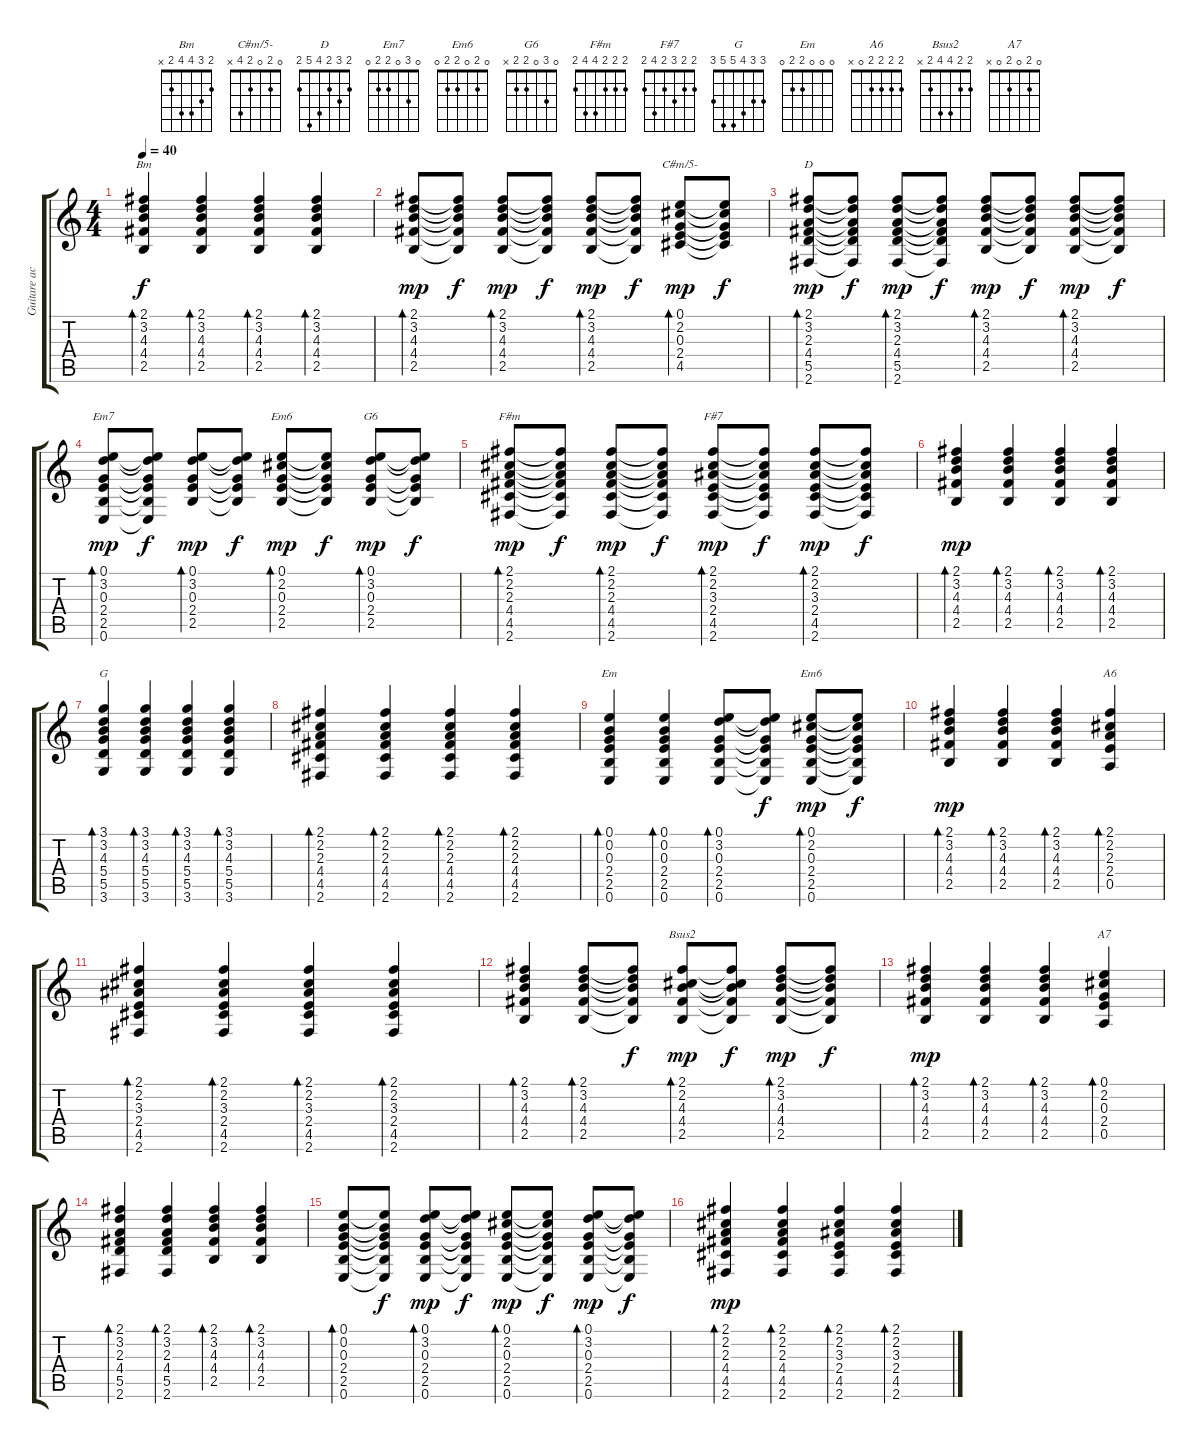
\track ("Guitare accompagnement" "Guitare ac") {instrument acousticguitarnylon}
\staff {score tabs}
\tuning (E4 B3 G3 D3 A2 E2) {hide}
\chord ("Bm" 2 3 4 4 2 x)
\chord ("C#m/5-" 0 2 0 2 4 x)
\chord ("D" 2 3 2 4 5 2)
\chord ("Em7" 0 3 0 2 2 0)
\chord ("Em6" 0 2 0 2 2 x)
\chord ("G6" 0 3 0 2 2 x)
\chord ("F#m" 2 2 2 4 4 2)
\chord ("F#7" 2 2 3 2 4 2)
\chord ("G" 3 3 4 5 5 3)
\chord ("Em" 0 0 0 2 2 0)
\chord ("Em6" 0 2 0 2 2 0)
\chord ("A6" 2 2 2 2 0 x)
\chord ("Bsus2" 2 2 4 4 2 x)
\chord ("A7" 0 2 0 2 0 x)
\ts (4 4)
\tempo 40
\clef g2
\ks c
(2.1 3.2 4.3 4.4 2.5).4{bd 60 ch "Bm" dy f instrument acousticguitarnylon} (2.1 3.2 4.3 4.4 2.5).4{bd 60} (2.1 3.2 4.3 4.4 2.5).4{bd 60} (2.1 3.2 4.3 4.4 2.5).4{bd 60} |
(2.1 3.2 4.3 4.4 2.5).8{bd 60 dy mp} (2.1{t} 3.2{t} 4.3{t} 4.4{t} 2.5{t}).8{dy f} (2.1 3.2 4.3 4.4 2.5).8{bd 60 dy mp} (2.1{t} 3.2{t} 4.3{t} 4.4{t} 2.5{t}).8{dy f} (2.1 3.2 4.3 4.4 2.5).8{bd 60 dy mp} (2.1{t} 3.2{t} 4.3{t} 4.4{t} 2.5{t}).8{dy f} (0.1 2.2 0.3 2.4 4.5).8{bd 60 ch "C#m/5-" dy mp} (0.1{t} 2.2{t} 0.3{t} 2.4{t} 4.5{t}).8{dy f} |
(2.1 3.2 2.3 4.4 5.5 2.6).8{bd 60 ch "D" dy mp} (2.1{t} 3.2{t} 2.3{t} 4.4{t} 5.5{t} 2.6{t}).8{dy f} (2.1 3.2 2.3 4.4 5.5 2.6).8{bd 60 dy mp} (2.1{t} 3.2{t} 2.3{t} 4.4{t} 5.5{t} 2.6{t}).8{dy f} (2.1 3.2 4.3 4.4 2.5).8{bd 60 dy mp} (2.1{t} 3.2{t} 4.3{t} 4.4{t} 2.5{t}).8{dy f} (2.1 3.2 4.3 4.4 2.5).8{bd 60 dy mp} (2.1{t} 3.2{t} 4.3{t} 4.4{t} 2.5{t}).8{dy f} |
(0.1 3.2 0.3 2.4 2.5 0.6).8{bd 60 ch "Em7" dy mp} (0.1{t} 3.2{t} 0.3{t} 2.4{t} 2.5{t} 0.6{t}).8{dy f} (0.1 3.2 0.3 2.4 2.5).8{bd 60 dy mp} (0.1{t} 3.2{t} 0.3{t} 2.4{t} 2.5{t}).8{dy f} (0.1 2.2 0.3 2.4 2.5).8{bd 60 ch "Em6" dy mp} (0.1{t} 2.2{t} 0.3{t} 2.4{t} 2.5{t}).8{dy f} (0.1 3.2 0.3 2.4 2.5).8{bd 60 ch "G6" dy mp} (0.1{t} 3.2{t} 0.3{t} 2.4{t} 2.5{t}).8{dy f} |
(2.1 2.2 2.3 4.4 4.5 2.6).8{bd 60 ch "F#m" dy mp} (2.1{t} 2.2{t} 2.3{t} 4.4{t} 4.5{t} 2.6{t}).8{dy f} (2.1 2.2 2.3 4.4 4.5 2.6).8{bd 60 dy mp} (2.1{t} 2.2{t} 2.3{t} 4.4{t} 4.5{t} 2.6{t}).8{dy f} (2.1 2.2 3.3 2.4 4.5 2.6).8{bd 60 ch "F#7" dy mp} (2.1{t} 2.2{t} 3.3{t} 2.4{t} 4.5{t} 2.6{t}).8{dy f} (2.1 2.2 3.3 2.4 4.5 2.6).8{bd 60 dy mp} (2.1{t} 2.2{t} 3.3{t} 2.4{t} 4.5{t} 2.6{t}).8{dy f} |
(2.1 3.2 4.3 4.4 2.5).4{bd 60 dy mp} (2.1 3.2 4.3 4.4 2.5).4{bd 60} (2.1 3.2 4.3 4.4 2.5).4{bd 60} (2.1 3.2 4.3 4.4 2.5).4{bd 60} |
(3.1 3.2 4.3 5.4 5.5 3.6).4{bd 60 ch "G"} (3.1 3.2 4.3 5.4 5.5 3.6).4{bd 60} (3.1 3.2 4.3 5.4 5.5 3.6).4{bd 60} (3.1 3.2 4.3 5.4 5.5 3.6).4{bd 60} |
(2.1 2.2 2.3 4.4 4.5 2.6).4{bd 60} (2.1 2.2 2.3 4.4 4.5 2.6).4{bd 60} (2.1 2.2 2.3 4.4 4.5 2.6).4{bd 60} (2.1 2.2 2.3 4.4 4.5 2.6).4{bd 60} |
(0.1 0.2 0.3 2.4 2.5 0.6).4{bd 60 ch "Em"} (0.1 0.2 0.3 2.4 2.5 0.6).4{bd 60} (0.1 3.2 0.3 2.4 2.5 0.6).8{bd 60} (0.1{t} 3.2{t} 0.3{t} 2.4{t} 2.5{t} 0.6{t}).8{dy f} (0.1 2.2 0.3 2.4 2.5 0.6).8{bd 60 ch "Em6" dy mp} (0.1{t} 2.2{t} 0.3{t} 2.4{t} 2.5{t} 0.6{t}).8{dy f} |
(2.1 3.2 4.3 4.4 2.5).4{bd 60 dy mp} (2.1 3.2 4.3 4.4 2.5).4{bd 60} (2.1 3.2 4.3 4.4 2.5).4{bd 60} (2.1 2.2 2.3 2.4 0.5).4{bd 60 ch "A6"} |
(2.1 2.2 3.3 2.4 4.5 2.6).4{bd 60} (2.1 2.2 3.3 2.4 4.5 2.6).4{bd 60} (2.1 2.2 3.3 2.4 4.5 2.6).4{bd 60} (2.1 2.2 3.3 2.4 4.5 2.6).4{bd 60} |
(2.1 3.2 4.3 4.4 2.5).4{bd 60} (2.1 3.2 4.3 4.4 2.5).8{bd 60} (2.1{t} 3.2{t} 4.3{t} 4.4{t} 2.5{t}).8{dy f} (2.1 2.2 4.3 4.4 2.5).8{bd 60 ch "Bsus2" dy mp} (2.1{t} 2.2{t} 4.3{t} 4.4{t} 2.5{t}).8{dy f} (2.1 3.2 4.3 4.4 2.5).8{bd 60 dy mp} (2.1{t} 3.2{t} 4.3{t} 4.4{t} 2.5{t}).8{dy f} |
(2.1 3.2 4.3 4.4 2.5).4{bd 60 dy mp} (2.1 3.2 4.3 4.4 2.5).4{bd 60} (2.1 3.2 4.3 4.4 2.5).4{bd 60} (0.1 2.2 0.3 2.4 0.5).4{bd 60 ch "A7"} |
(2.1 3.2 2.3 4.4 5.5 2.6).4{bd 60} (2.1 3.2 2.3 4.4 5.5 2.6).4{bd 60} (2.1 3.2 4.3 4.4 2.5).4{bd 60} (2.1 3.2 4.3 4.4 2.5).4{bd 60} |
(0.1 0.2 0.3 2.4 2.5 0.6).8{bd 60} (0.1{t} 0.2{t} 0.3{t} 2.4{t} 2.5{t} 0.6{t}).8{dy f} (0.1 3.2 0.3 2.4 2.5 0.6).8{bd 60 dy mp} (0.1{t} 3.2{t} 0.3{t} 2.4{t} 2.5{t} 0.6{t}).8{dy f} (0.1 2.2 0.3 2.4 2.5 0.6).8{bd 60 dy mp} (0.1{t} 2.2{t} 0.3{t} 2.4{t} 2.5{t} 0.6{t}).8{dy f} (0.1 3.2 0.3 2.4 2.5 0.6).8{bd 60 dy mp} (0.1{t} 3.2{t} 0.3{t} 2.4{t} 2.5{t} 0.6{t}).8{dy f} |
(2.1 2.2 2.3 4.4 4.5 2.6).4{bd 60 dy mp} (2.1 2.2 2.3 4.4 4.5 2.6).4{bd 60} (2.1 2.2 3.3 2.4 4.5 2.6).4{bd 60} (2.1 2.2 3.3 2.4 4.5 2.6).4{bd 60}
